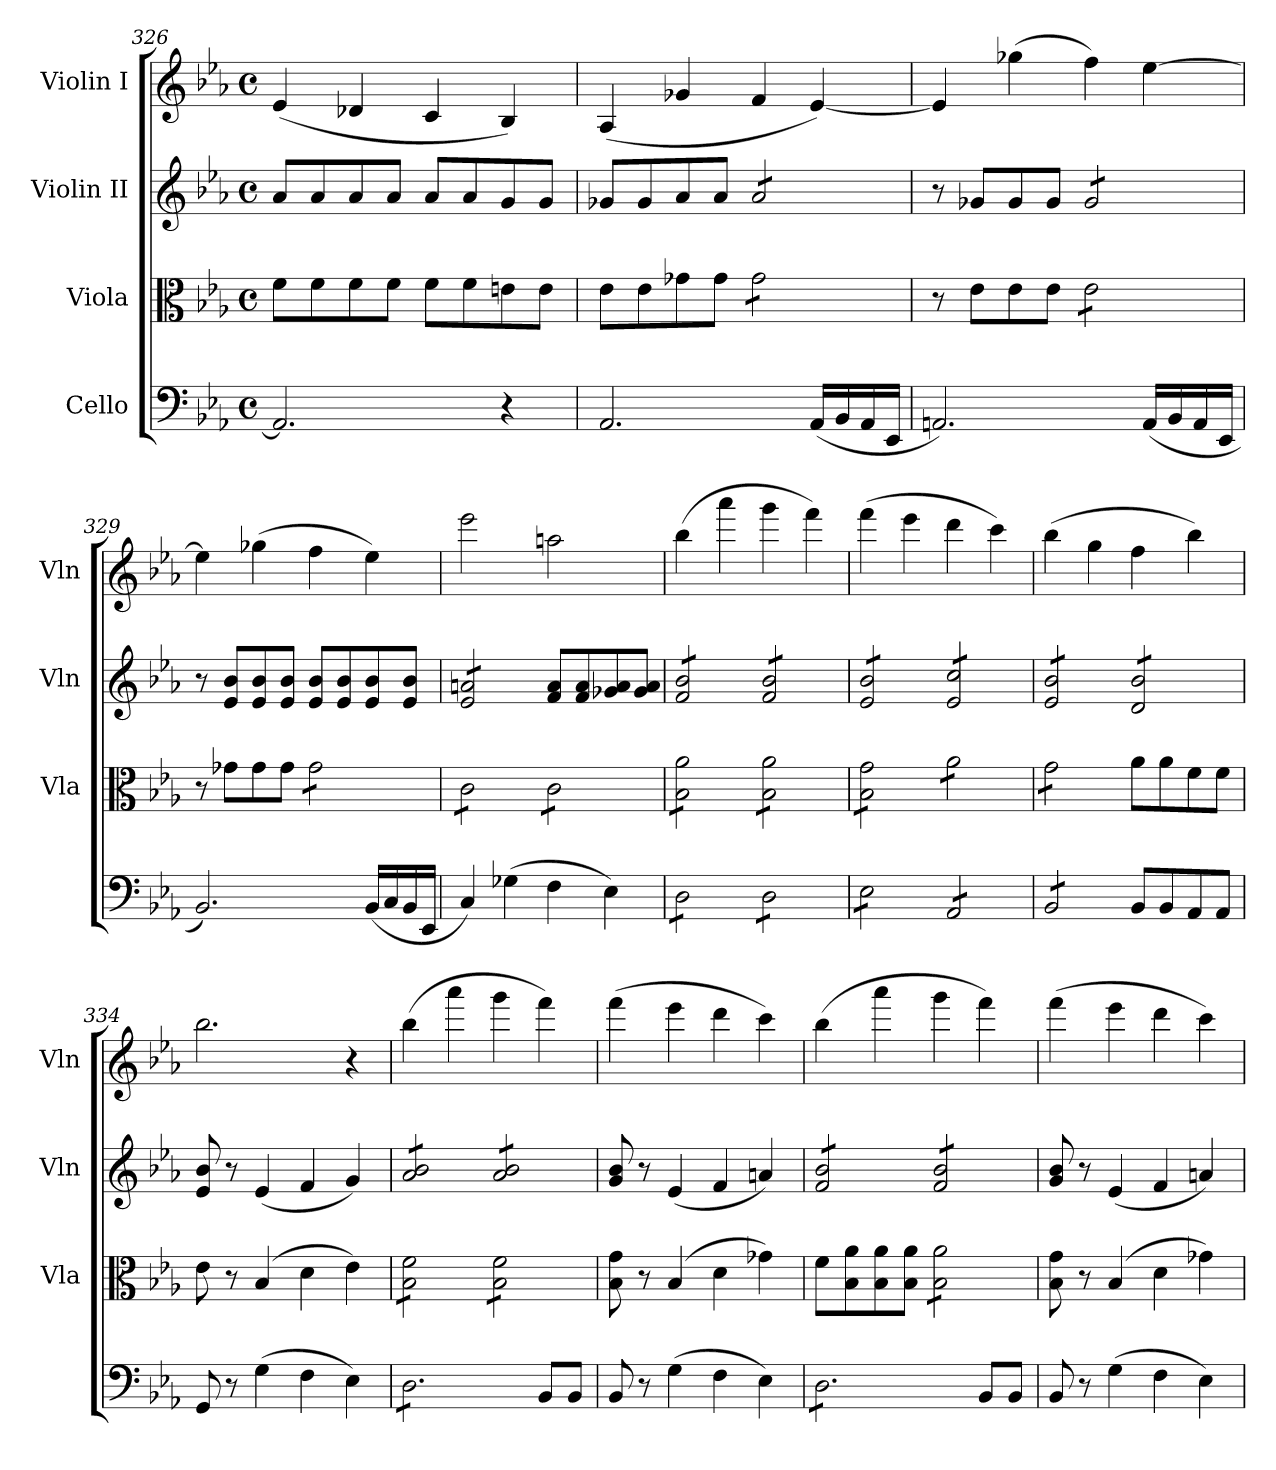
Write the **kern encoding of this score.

**kern	**kern	**kern	**kern
*part4	*part3	*part2	*part1
*staff4	*staff3	*staff2	*staff1
*I"Cello	*I"Viola	*I"Violin II	*I"Violin I
*	*I'Vla	*I'Vln	*I'Vln
*clefF4	*clefC3	*clefG2	*clefG2
*k[b-e-a-]	*k[b-e-a-]	*k[b-e-a-]	*k[b-e-a-]
*M4/4	*M4/4	*M4/4	*M4/4
*met(c)	*met(c)	*met(c)	*met(c)
=326	=326	=326	=326
2.AA-/]	8f\L	8a-/L	(<4e-/
.	8f\	8a-/	.
.	8f\	8a-/	4d-X/
.	8f\J	8a-/J	.
.	8f\L	8a-/L	4c/
.	8f\	8a-/	.
4r	8en\	8g/	4B-/)
.	8e\J	8g/J	.
=327	=327	=327	=327
2.AA-/	8e-\L	8g-X/L	(<4A-/
.	8e-\	8g-/	.
.	8g-X\	8a-/	4g-X/
.	8g-\J	8a-/J	.
*	*tremolo	*	*
*	*	*tremolo	*
.	8g-\L	8a-/L	4f/
.	8g-\	8a-/	.
(<16AA-/LL	8g-\	8a-/	[4e-/)
16BB-/	.	.	.
16AA-/	8g-\J	8a-/J	.
*	*	*Xtremolo	*
*	*Xtremolo	*	*
16EE-/JJ	.	.	.
=328	=328	=328	=328
2.AAn/)	8r	8r	4e-/]
.	8e-\L	8g-X/L	.
.	8e-\	8g-/	(>4gg-X\
.	8e-\J	8g-/J	.
*	*tremolo	*	*
*	*	*tremolo	*
.	8e-\L	8g-/L	4ff\)
.	8e-\	8g-/	.
(<16AA/LL	8e-\	8g-/	[4ee-\
16BB-/	.	.	.
16AA/	8e-\J	8g-/J	.
*	*	*Xtremolo	*
*	*Xtremolo	*	*
16EE-/JJ	.	.	.
!!LO:LB:g=z
=329	=329	=329	=329
2.BB-/)	8r	8r	4ee-\]
.	8g-X\L	8e-/ 8b-/L	.
.	8g-\	8e-/ 8b-/	(>4gg-X\
.	8g-\J	8e-/ 8b-/J	.
*	*tremolo	*	*
.	8g-\L	8e-/ 8b-/L	4ff\
.	8g-\	8e-/ 8b-/	.
(<16BB-/LL	8g-\	8e-/ 8b-/	4ee-\)
16C/	.	.	.
16BB-/	8g-\J	8e-/ 8b-/J	.
16EE-/JJ	.	.	.
=330	=330	=330	=330
*	*	*tremolo	*
4C/)	8c\L	8e-/ 8an/L	2eee-\
.	8c\	8e-/ 8an/	.
(>4G-X\	8c\	8e-/ 8an/	.
.	8c\J	8e-/ 8an/J	.
*	*	*Xtremolo	*
4F\	8c\L	8f/ 8a/L	2aan\
.	8c\	8f/ 8a/	.
4E-\)	8c\	8g-X/ 8a/	.
.	8c\J	8g-/ 8a/J	.
=331	=331	=331	=331
*tremolo	*	*	*
*	*	*tremolo	*
8D\L	8B-\ 8a-\L	8f/ 8b-/L	(>4bb-\
8D\	8B-\ 8a-\	8f/ 8b-/	.
8D\	8B-\ 8a-\	8f/ 8b-/	4aaa-\
8D\J	8B-\ 8a-\J	8f/ 8b-/J	.
8D\L	8B-\ 8a-\L	8f/ 8b-/L	4ggg\
8D\	8B-\ 8a-\	8f/ 8b-/	.
8D\	8B-\ 8a-\	8f/ 8b-/	4fff\)
8D\J	8B-\ 8a-\J	8f/ 8b-/J	.
=332	=332	=332	=332
8E-\L	8B-\ 8g\L	8e-/ 8b-/L	(>4fff\
8E-\	8B-\ 8g\	8e-/ 8b-/	.
8E-\	8B-\ 8g\	8e-/ 8b-/	4eee-\
8E-\J	8B-\ 8g\J	8e-/ 8b-/J	.
8AA-/L	8a-\L	8e-/ 8cc/L	4ddd\
8AA-/	8a-\	8e-/ 8cc/	.
8AA-/	8a-\	8e-/ 8cc/	4ccc\)
8AA-/J	8a-\J	8e-/ 8cc/J	.
=333	=333	=333	=333
8BB-/L	8g\L	8e-/ 8b-/L	(>4bb-\
8BB-/	8g\	8e-/ 8b-/	.
8BB-/	8g\	8e-/ 8b-/	4gg\
8BB-/J	8g\J	8e-/ 8b-/J	.
*	*Xtremolo	*	*
*Xtremolo	*	*	*
8BB-/L	8a-\L	8d/ 8b-/L	4ff\
8BB-/	8a-\	8d/ 8b-/	.
8AA-/	8f\	8d/ 8b-/	4bb-\)
8AA-/J	8f\J	8d/ 8b-/J	.
*	*	*Xtremolo	*
=334	=334	=334	=334
8GG/	8e-\	8e-/ 8b-/	2.bb-\
8r	8r	8r	.
(>4G\	(>4B-/	(<4e-/	.
4F\	4d\	4f/	.
4E-\)	4e-\)	4g/)	4r
=335	=335	=335	=335
*tremolo	*	*	*
*	*tremolo	*	*
*	*	*tremolo	*
8D\L	8B-\ 8f\L	8a-/ 8b-/L	(>4bb-\
8D\	8B-\ 8f\	8a-/ 8b-/	.
8D\	8B-\ 8f\	8a-/ 8b-/	4aaa-\
8D\	8B-\ 8f\J	8a-/ 8b-/J	.
8D\	8B-\ 8f\L	8a-/ 8b-/L	4ggg\
8D\J	8B-\ 8f\	8a-/ 8b-/	.
*Xtremolo	*	*	*
8BB-/L	8B-\ 8f\	8a-/ 8b-/	4fff\)
8BB-/J	8B-\ 8f\J	8a-/ 8b-/J	.
*	*	*Xtremolo	*
*	*Xtremolo	*	*
=336	=336	=336	=336
8BB-/	8B-\ 8g\	8g/ 8b-/	(>4fff\
8r	8r	8r	.
(>4G\	(>4B-/	(<4e-/	4eee-\
4F\	4d\	4f/	4ddd\
4E-\)	4g-X\)	4an/)	4ccc\)
=337	=337	=337	=337
*tremolo	*	*	*
*	*	*tremolo	*
8D\L	8f\L	8f/ 8b-/L	(>4bb-\
8D\	8B-\ 8a-\	8f/ 8b-/	.
8D\	8B-\ 8a-\	8f/ 8b-/	4aaa-\
8D\	8B-\ 8a-\J	8f/ 8b-/J	.
*	*tremolo	*	*
8D\	8B-\ 8a-\L	8f/ 8b-/L	4ggg\
8D\J	8B-\ 8a-\	8f/ 8b-/	.
*Xtremolo	*	*	*
8BB-/L	8B-\ 8a-\	8f/ 8b-/	4fff\)
8BB-/J	8B-\ 8a-\J	8f/ 8b-/J	.
*	*	*Xtremolo	*
*	*Xtremolo	*	*
=338	=338	=338	=338
8BB-/	8B-\ 8g\	8g/ 8b-/	(>4fff\
8r	8r	8r	.
(>4G\	(>4B-/	(<4e-/	4eee-\
4F\	4d\	4f/	4ddd\
4E-\)	4g-X\)	4an/)	4ccc\)
=	=	=	=
*-	*-	*-	*-
